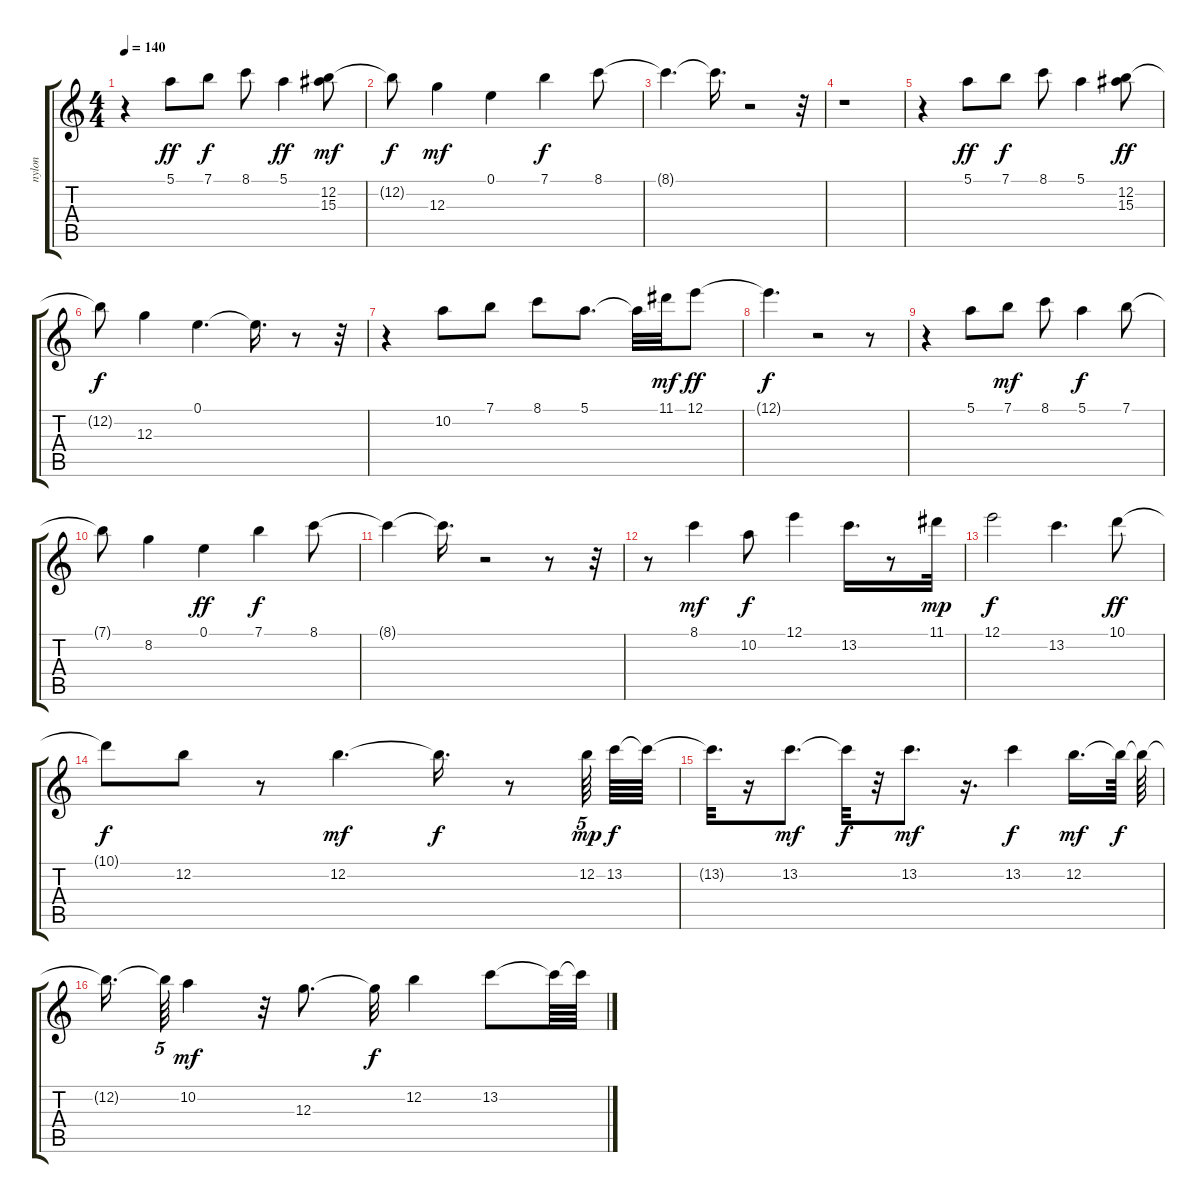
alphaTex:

\track ("nylon" "nylon") {instrument acousticguitarnylon}
\staff {score tabs}
\tuning (E4 B3 G3 D3 A2 E2) {hide}
\ts (4 4)
\tempo 140
\clef g2
\ks c
r.4{dy f} 5.1.8{dy ff} 7.1.8{dy f} 8.1.8 5.1.4{dy ff} (12.2 15.3).8{dy mf} |
12.2{t}.8{dy f} 12.3.4{dy mf} 0.1.4 7.1.4{dy f} 8.1.8 |
8.1{t}.4{d} 8.1{t}.16{d} r.2 r.32 |
r.1 |
r.4 5.1.8{dy ff} 7.1.8{dy f} 8.1.8 5.1.4 (12.2 15.3).8{dy ff} |
12.2{t}.8{dy f} 12.3.4 0.1.4{d} 0.1{t}.16{d} r.8 r.32 |
r.4 10.2.8 7.1.8 8.1.8 5.1.8{d} 5.1{t}.32 11.1.32{dy mf} 12.1.8{dy ff} |
12.1{t}.4{d dy f} r.2 r.8 |
r.4 5.1.8 7.1.8{dy mf} 8.1.8 5.1.4{dy f} 7.1.8 |
7.1{t}.8 8.2.4 0.1.4{dy ff} 7.1.4{dy f} 8.1.8 |
8.1{t}.4 8.1{t}.16{d} r.2 r.8 r.32 |
r.8 8.1.4{dy mf} 10.2.8{dy f} 12.1.4 13.2.16{d} r.8 11.1.32{dy mp} |
12.1.2{dy f} 13.2.4{d} 10.1.8{dy ff} |
10.1{t}.8{dy f} 12.2.8 r.8 12.2.4{d dy mf} 12.2{t}.16{d dy f} r.8 12.2.64{tu (5 4) dy mp} 13.2.64{dy f} 13.2{t}.64 |
13.2{t}.32{d} r.16 13.2.8{d dy mf} 13.2{t}.32{dy f} r.32 13.2.8{d dy mf} r.16{d} 13.2.4{dy f} 12.2.16{d dy mf} 12.2{t}.64{dy f} 12.2{t}.64 |
12.2{t}.16{d} 12.2{t}.64{tu (5 4)} 10.2.4{dy mf} r.32 12.3.8{d} 12.3{t}.32{dy f} 12.2.4 13.2.8 13.2{t}.64 13.2{t}.64
